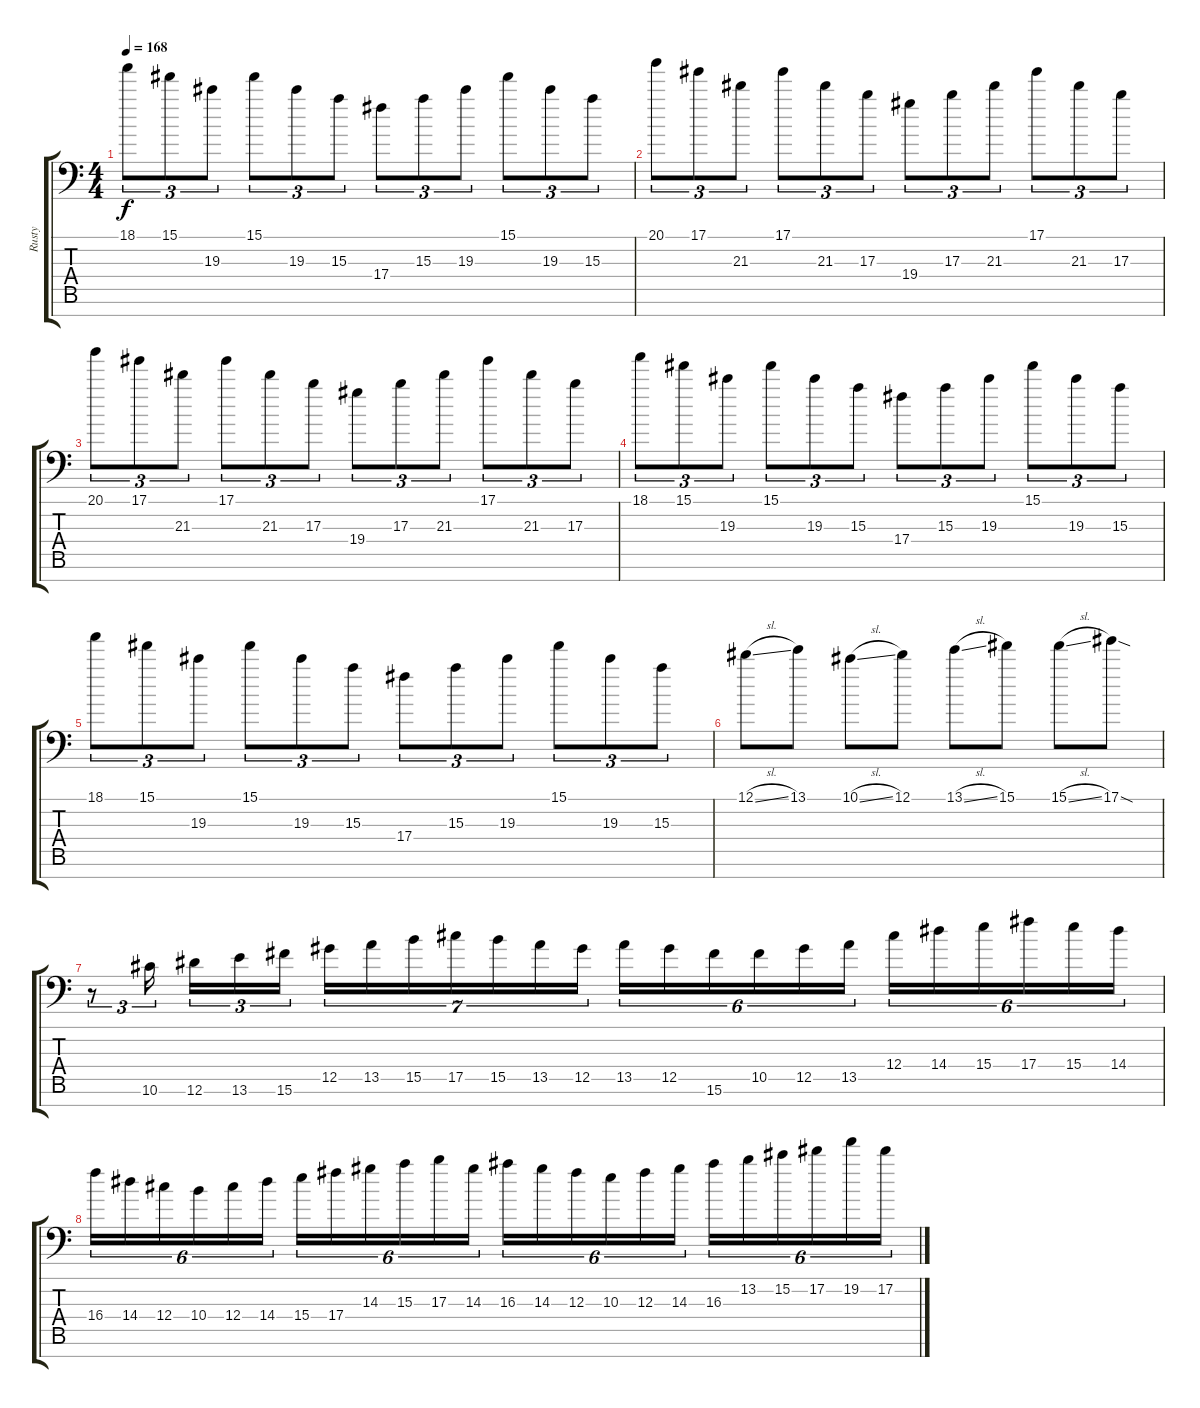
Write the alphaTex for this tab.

\track ("Rusty" "Rusty") {instrument distortionguitar}
\staff {score tabs}
\tuning (Eb4 Bb3 Gb3 Db3 Ab2 Eb2 Bb1) {hide}
\ts (4 4)
\tempo 168
\clef f4
\ks c
18.1.8{tu (3 2) dy f} 15.1.8{tu (3 2)} 19.3.8{tu (3 2)} 15.1.8{tu (3 2)} 19.3.8{tu (3 2)} 15.3.8{tu (3 2)} 17.4.8{tu (3 2)} 15.3.8{tu (3 2)} 19.3.8{tu (3 2)} 15.1.8{tu (3 2)} 19.3.8{tu (3 2)} 15.3.8{tu (3 2)} |
20.1.8{tu (3 2)} 17.1.8{tu (3 2)} 21.3.8{tu (3 2)} 17.1.8{tu (3 2)} 21.3.8{tu (3 2)} 17.3.8{tu (3 2)} 19.4.8{tu (3 2)} 17.3.8{tu (3 2)} 21.3.8{tu (3 2)} 17.1.8{tu (3 2)} 21.3.8{tu (3 2)} 17.3.8{tu (3 2)} |
20.1.8{tu (3 2)} 17.1.8{tu (3 2)} 21.3.8{tu (3 2)} 17.1.8{tu (3 2)} 21.3.8{tu (3 2)} 17.3.8{tu (3 2)} 19.4.8{tu (3 2)} 17.3.8{tu (3 2)} 21.3.8{tu (3 2)} 17.1.8{tu (3 2)} 21.3.8{tu (3 2)} 17.3.8{tu (3 2)} |
18.1.8{tu (3 2)} 15.1.8{tu (3 2)} 19.3.8{tu (3 2)} 15.1.8{tu (3 2)} 19.3.8{tu (3 2)} 15.3.8{tu (3 2)} 17.4.8{tu (3 2)} 15.3.8{tu (3 2)} 19.3.8{tu (3 2)} 15.1.8{tu (3 2)} 19.3.8{tu (3 2)} 15.3.8{tu (3 2)} |
18.1.8{tu (3 2)} 15.1.8{tu (3 2)} 19.3.8{tu (3 2)} 15.1.8{tu (3 2)} 19.3.8{tu (3 2)} 15.3.8{tu (3 2)} 17.4.8{tu (3 2)} 15.3.8{tu (3 2)} 19.3.8{tu (3 2)} 15.1.8{tu (3 2)} 19.3.8{tu (3 2)} 15.3.8{tu (3 2)} |
12.1{sl}.8 13.1.8 10.1{sl}.8 12.1.8 13.1{sl}.8 15.1.8 15.1{sl}.8 17.1{sod}.8 |
r.8{tu (3 2)} 10.6.16{tu (3 2)} 12.6.16{tu (3 2)} 13.6.16{tu (3 2)} 15.6.16{tu (3 2)} 12.5.16{tu (7 4)} 13.5.16{tu (7 4)} 15.5.16{tu (7 4)} 17.5.16{tu (7 4)} 15.5.16{tu (7 4)} 13.5.16{tu (7 4)} 12.5.16{tu (7 4)} 13.5.16{tu (6 4)} 12.5.16{tu (6 4)} 15.6.16{tu (6 4)} 10.5.16{tu (6 4)} 12.5.16{tu (6 4)} 13.5.16{tu (6 4)} 12.4.16{tu (6 4)} 14.4.16{tu (6 4)} 15.4.16{tu (6 4)} 17.4.16{tu (6 4)} 15.4.16{tu (6 4)} 14.4.16{tu (6 4)} |
16.4.16{tu (6 4)} 14.4.16{tu (6 4)} 12.4.16{tu (6 4)} 10.4.16{tu (6 4)} 12.4.16{tu (6 4)} 14.4.16{tu (6 4)} 15.4.16{tu (6 4)} 17.4.16{tu (6 4)} 14.3.16{tu (6 4)} 15.3.16{tu (6 4)} 17.3.16{tu (6 4)} 14.3.16{tu (6 4)} 16.3.16{tu (6 4)} 14.3.16{tu (6 4)} 12.3.16{tu (6 4)} 10.3.16{tu (6 4)} 12.3.16{tu (6 4)} 14.3.16{tu (6 4)} 16.3.16{tu (6 4)} 13.2.16{tu (6 4)} 15.2.16{tu (6 4)} 17.2.16{tu (6 4)} 19.2.16{tu (6 4)} 17.2.16{tu (6 4)}
